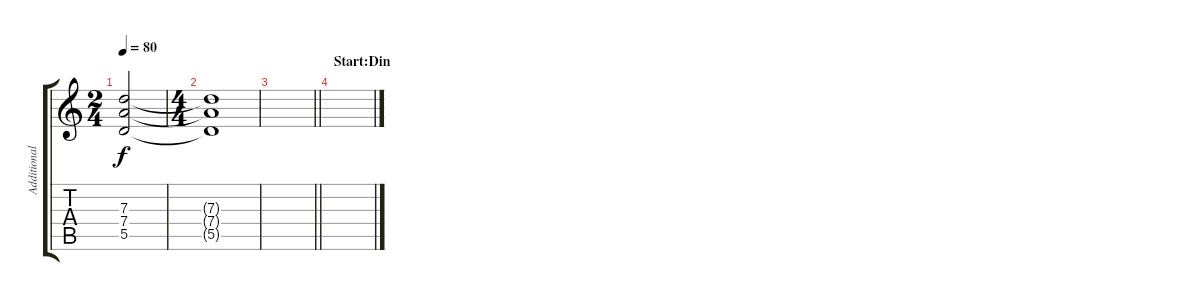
\track ("Additional dist" "Additional") {instrument distortionguitar}
\staff {score tabs}
\tuning (E4 B3 G3 D3 A2 E2) {hide}
\ts (2 4)
\tempo 80
\clef g2
\ks c
(7.3 7.4 5.5).2{dy f} |
\ts (4 4)
(7.3{t} 7.4{t} 5.5{t}).1 |
\barLineRight lightlight
|
\section ("" "Start:Din")
